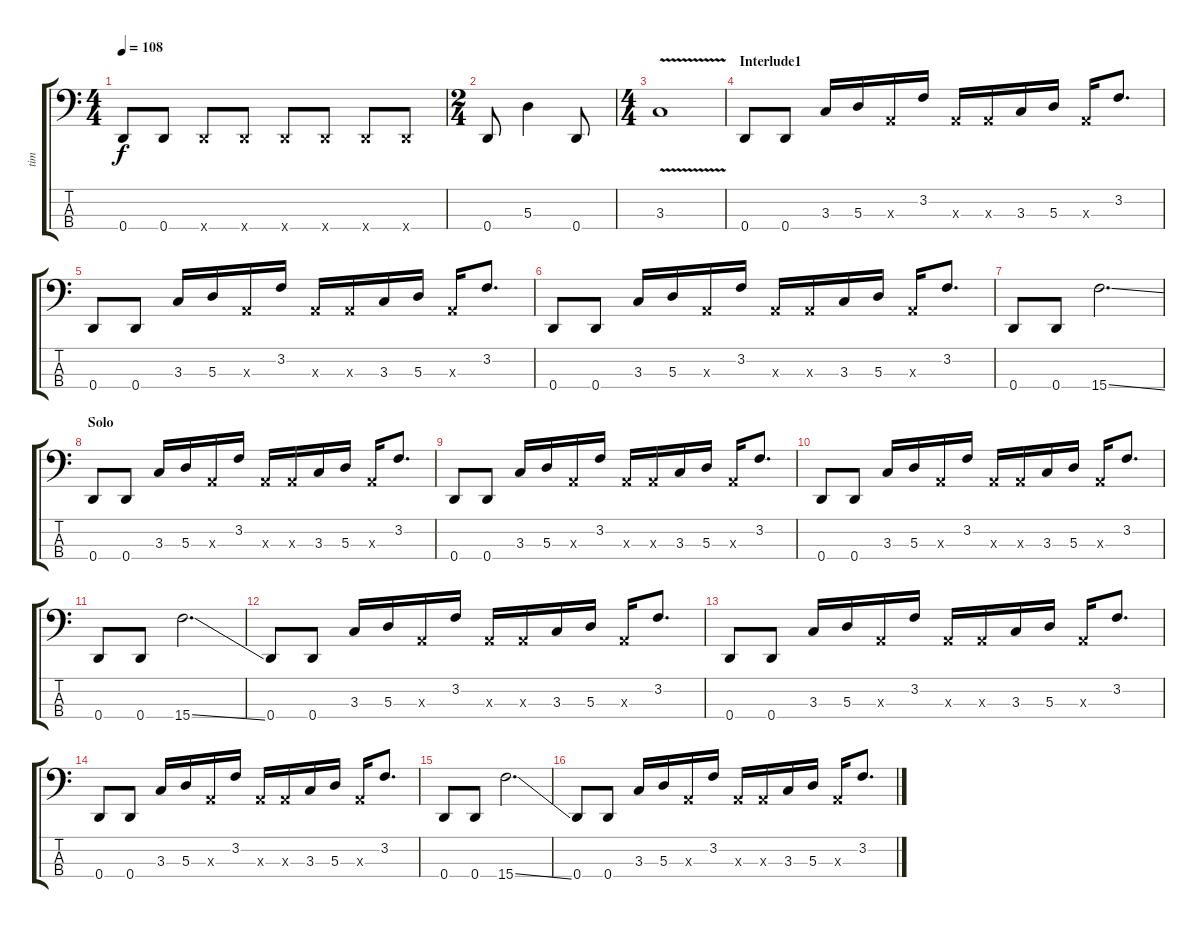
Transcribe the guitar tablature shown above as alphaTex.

\track ("tim" "tim") {instrument slapbass1}
\staff {score tabs}
\tuning (G2 D2 A1 D1) {hide}
\ts (4 4)
\tempo 108
\clef f4
\ks c
0.4.8{dy f} 0.4.8 0.4{x}.8 0.4{x}.8 0.4{x}.8 0.4{x}.8 0.4{x}.8 0.4{x}.8 |
\ts (2 4)
0.4.8 5.3.4 0.4.8 |
\ts (4 4)
3.3{v}.1 |
\section ("" "Interlude1")
0.4.8{instrument electricbassfinger} 0.4.8 3.3.16 5.3.16 0.3{x}.16 3.2.16 0.3{x}.16 0.3{x}.16 3.3.16 5.3.16 0.3{x}.16 3.2.8{d} |
0.4.8 0.4.8 3.3.16 5.3.16 0.3{x}.16 3.2.16 0.3{x}.16 0.3{x}.16 3.3.16 5.3.16 0.3{x}.16 3.2.8{d} |
0.4.8 0.4.8 3.3.16 5.3.16 0.3{x}.16 3.2.16 0.3{x}.16 0.3{x}.16 3.3.16 5.3.16 0.3{x}.16 3.2.8{d} |
0.4.8 0.4.8 15.4{ss}.2{d} |
\section ("" "Solo")
0.4.8{instrument slapbass1} 0.4.8 3.3.16 5.3.16 0.3{x}.16 3.2.16 0.3{x}.16 0.3{x}.16 3.3.16 5.3.16 0.3{x}.16 3.2.8{d} |
0.4.8 0.4.8 3.3.16 5.3.16 0.3{x}.16 3.2.16 0.3{x}.16 0.3{x}.16 3.3.16 5.3.16 0.3{x}.16 3.2.8{d} |
0.4.8 0.4.8 3.3.16 5.3.16 0.3{x}.16 3.2.16 0.3{x}.16 0.3{x}.16 3.3.16 5.3.16 0.3{x}.16 3.2.8{d} |
0.4.8 0.4.8 15.4{ss}.2{d} |
0.4.8 0.4.8 3.3.16 5.3.16 0.3{x}.16 3.2.16 0.3{x}.16 0.3{x}.16 3.3.16 5.3.16 0.3{x}.16 3.2.8{d} |
0.4.8 0.4.8 3.3.16 5.3.16 0.3{x}.16 3.2.16 0.3{x}.16 0.3{x}.16 3.3.16 5.3.16 0.3{x}.16 3.2.8{d} |
0.4.8 0.4.8 3.3.16 5.3.16 0.3{x}.16 3.2.16 0.3{x}.16 0.3{x}.16 3.3.16 5.3.16 0.3{x}.16 3.2.8{d} |
0.4.8 0.4.8 15.4{ss}.2{d} |
0.4.8 0.4.8 3.3.16 5.3.16 0.3{x}.16 3.2.16 0.3{x}.16 0.3{x}.16 3.3.16 5.3.16 0.3{x}.16 3.2.8{d}
